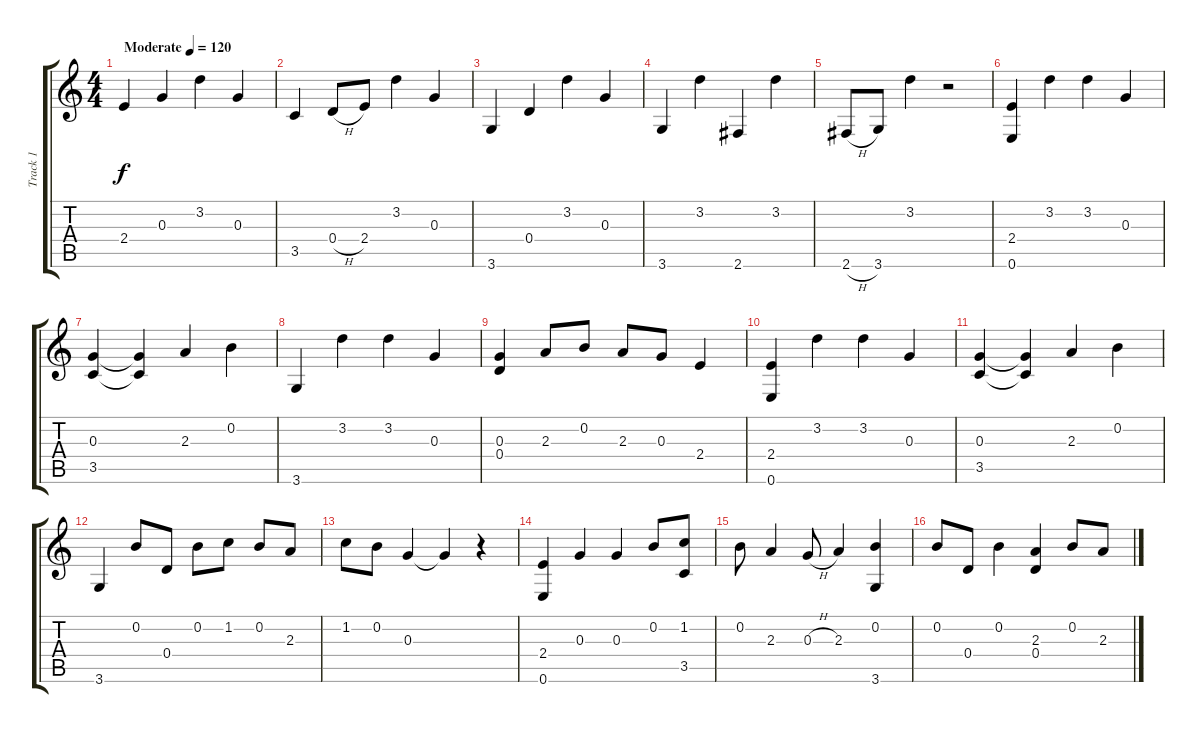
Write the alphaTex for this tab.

\track ("Track 1" "Track 1") {instrument acousticguitarsteel}
\staff {score tabs}
\tuning (E4 B3 G3 D3 A2 E2) {hide}
\ts (4 4)
\tempo (120 "Moderate")
\clef g2
\ks c
2.4.4{dy f instrument acousticguitarsteel} 0.3.4 3.2.4 0.3.4 |
3.5.4 0.4{h}.8 2.4.8 3.2.4 0.3.4 |
3.6.4 0.4.4 3.2.4 0.3.4 |
3.6.4 3.2.4 2.6.4 3.2.4 |
2.6{h}.8 3.6.8 3.2.4 r.2 |
(2.4 0.6).4 3.2.4 3.2.4 0.3.4 |
(0.3 3.5).4 (0.3{t} 3.5{t}).4 2.3.4 0.2.4 |
3.6.4 3.2.4 3.2.4 0.3.4 |
(0.3 0.4).4 2.3.8 0.2.8 2.3.8 0.3.8 2.4.4 |
(2.4 0.6).4 3.2.4 3.2.4 0.3.4 |
(0.3 3.5).4 (0.3{t} 3.5{t}).4 2.3.4 0.2.4 |
3.6.4 0.2.8 0.4.8 0.2.8 1.2.8 0.2.8 2.3.8 |
1.2.8 0.2.8 0.3.4 0.3{t}.4 r.4 |
(2.4 0.6).4 0.3.4 0.3.4 0.2.8 (1.2 3.5).8 |
0.2.8 2.3.4 0.3{h}.8 2.3.4 (0.2 3.6).4 |
0.2.8 0.4.8 0.2.4 (2.3 0.4).4 0.2.8 2.3.8
